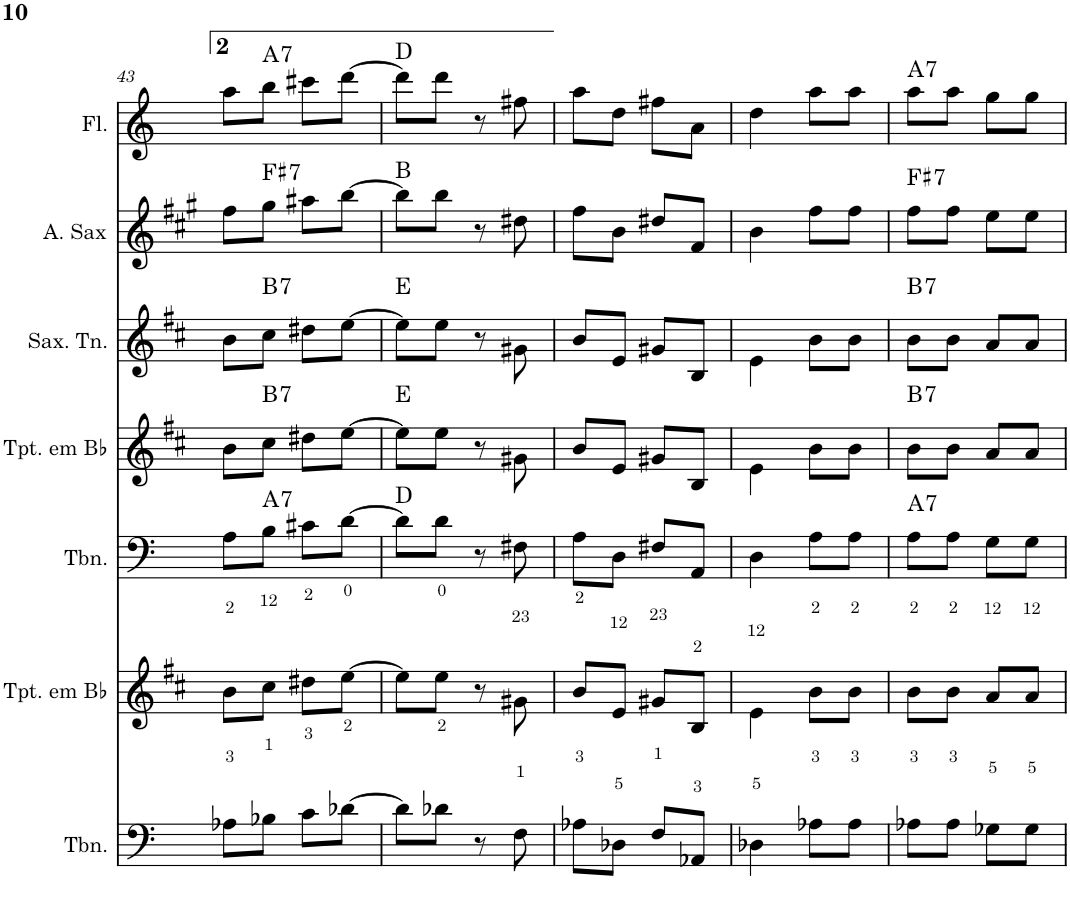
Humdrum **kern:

**kern	**kern	**kern	**harte	**kern	**harte	**kern	**harte	**kern	**harte	**kern	**harte
*part7	*part6	*part5	*part5	*part4	*part4	*part3	*part3	*part2	*part2	*part1	*part1
*staff7	*staff6	*staff5	*	*staff4	*	*staff3	*	*staff2	*	*staff1	*
*I"Trombone	*I"Trompete em Bb	*I"Trombone	*	*I"Trompete em Bb	*	*I"Saxofone Tenor	*	*I"Saxofone Alto	*	*I"Flauta Transversal	*
*I'Tbn.	*I'Tpt. em Bb	*I'Tbn.	*	*I'Tpt. em Bb	*	*I'Sax. Tn.	*	*	*	*I'Fl.	*
!!LO:PB:g=z
*clefF4	*clefG2	*clefF4	*	*clefG2	*	*clefG2	*	*clefG2	*	*clefG2	*
*	*Trd1c2	*	*	*Trd1c2	*	*Trd8c14	*	*Trd5c9	*	*	*
*k[]	*k[f#c#]	*k[]	*	*k[f#c#]	*	*k[f#c#]	*	*k[f#c#g#]	*	*k[]	*
*C:	*D:	*C:	*	*D:	*	*D:	*	*A:	*	*C:	*
*M2/4	*M2/4	*M2/4	*	*M2/4	*	*M2/4	*	*M2/4	*	*M2/4	*
=43	=43	=43	=43	=43	=43	=43	=43	=43	=43	=43	=43
8A-X\L	8b\L	8A\L	.	8b\L	.	8b\L	.	8ff#\L	.	8aa\L	.
!	!	!	!LO:H:kt=7	!	!LO:H:kt=7	!	!LO:H:kt=7	!	!LO:H:kt=7	!	!LO:H:kt=7
8B-X\J	8cc#\J	8B\J	A:7	8cc#\J	B:7	8cc#\J	B:7	8gg#\J	F#:7	8bb\J	A:7
8c\L	8dd#X\L	8c#X\L	.	8dd#X\L	.	8dd#X\L	.	8aa#X\L	.	8ccc#X\L	.
[8d-X\J	[8ee\J	[8d\J	.	[8ee\J	.	[8ee\J	.	[8bb\J	.	[8ddd\J	.
=44	=44	=44	=44	=44	=44	=44	=44	=44	=44	=44	=44
8d-\L]	8ee\L]	8d\L]	D:maj	8ee\L]	E:maj	8ee\L]	E:maj	8bb\L]	B:maj	8ddd\L]	D:maj
8d-X\J	8ee\J	8d\J	.	8ee\J	.	8ee\J	.	8bb\J	.	8ddd\J	.
8r	8r	8r	.	8r	.	8r	.	8r	.	8r	.
8F\	8g#X\	8F#X\	.	8g#X\	.	8g#X\	.	8dd#X\	.	8ff#X\	.
=45	=45	=45	=45	=45	=45	=45	=45	=45	=45	=45	=45
8A-X\L	8b/L	8A\L	.	8b/L	.	8b/L	.	8ff#\L	.	8aa\L	.
8D-X\J	8e/J	8D\J	.	8e/J	.	8e/J	.	8b\J	.	8dd\J	.
8F/L	8g#X/L	8F#X/L	.	8g#X/L	.	8g#X/L	.	8dd#X/L	.	8ff#X\L	.
8AA-X/J	8B/J	8AA/J	.	8B/J	.	8B/J	.	8f#/J	.	8a\J	.
=46	=46	=46	=46	=46	=46	=46	=46	=46	=46	=46	=46
4D-X\	4e\	4D\	.	4e\	.	4e\	.	4b\	.	4dd\	.
8A-X\L	8b\L	8A\L	.	8b\L	.	8b\L	.	8ff#\L	.	8aa\L	.
8A-\J	8b\J	8A\J	.	8b\J	.	8b\J	.	8ff#\J	.	8aa\J	.
=47	=47	=47	=47	=47	=47	=47	=47	=47	=47	=47	=47
!	!	!	!LO:H:kt=7	!	!LO:H:kt=7	!	!LO:H:kt=7	!	!LO:H:kt=7	!	!LO:H:kt=7
8A-X\L	8b\L	8A\L	A:7	8b\L	B:7	8b\L	B:7	8ff#\L	F#:7	8aa\L	A:7
8A-\J	8b\J	8A\J	.	8b\J	.	8b\J	.	8ff#\J	.	8aa\J	.
8G-X\L	8a/L	8G\L	.	8a/L	.	8a/L	.	8ee\L	.	8gg\L	.
8G-\J	8a/J	8G\J	.	8a/J	.	8a/J	.	8ee\J	.	8gg\J	.
=	=	=	=	=	=	=	=	=	=	=	=
*-	*-	*-	*-	*-	*-	*-	*-	*-	*-	*-	*-
